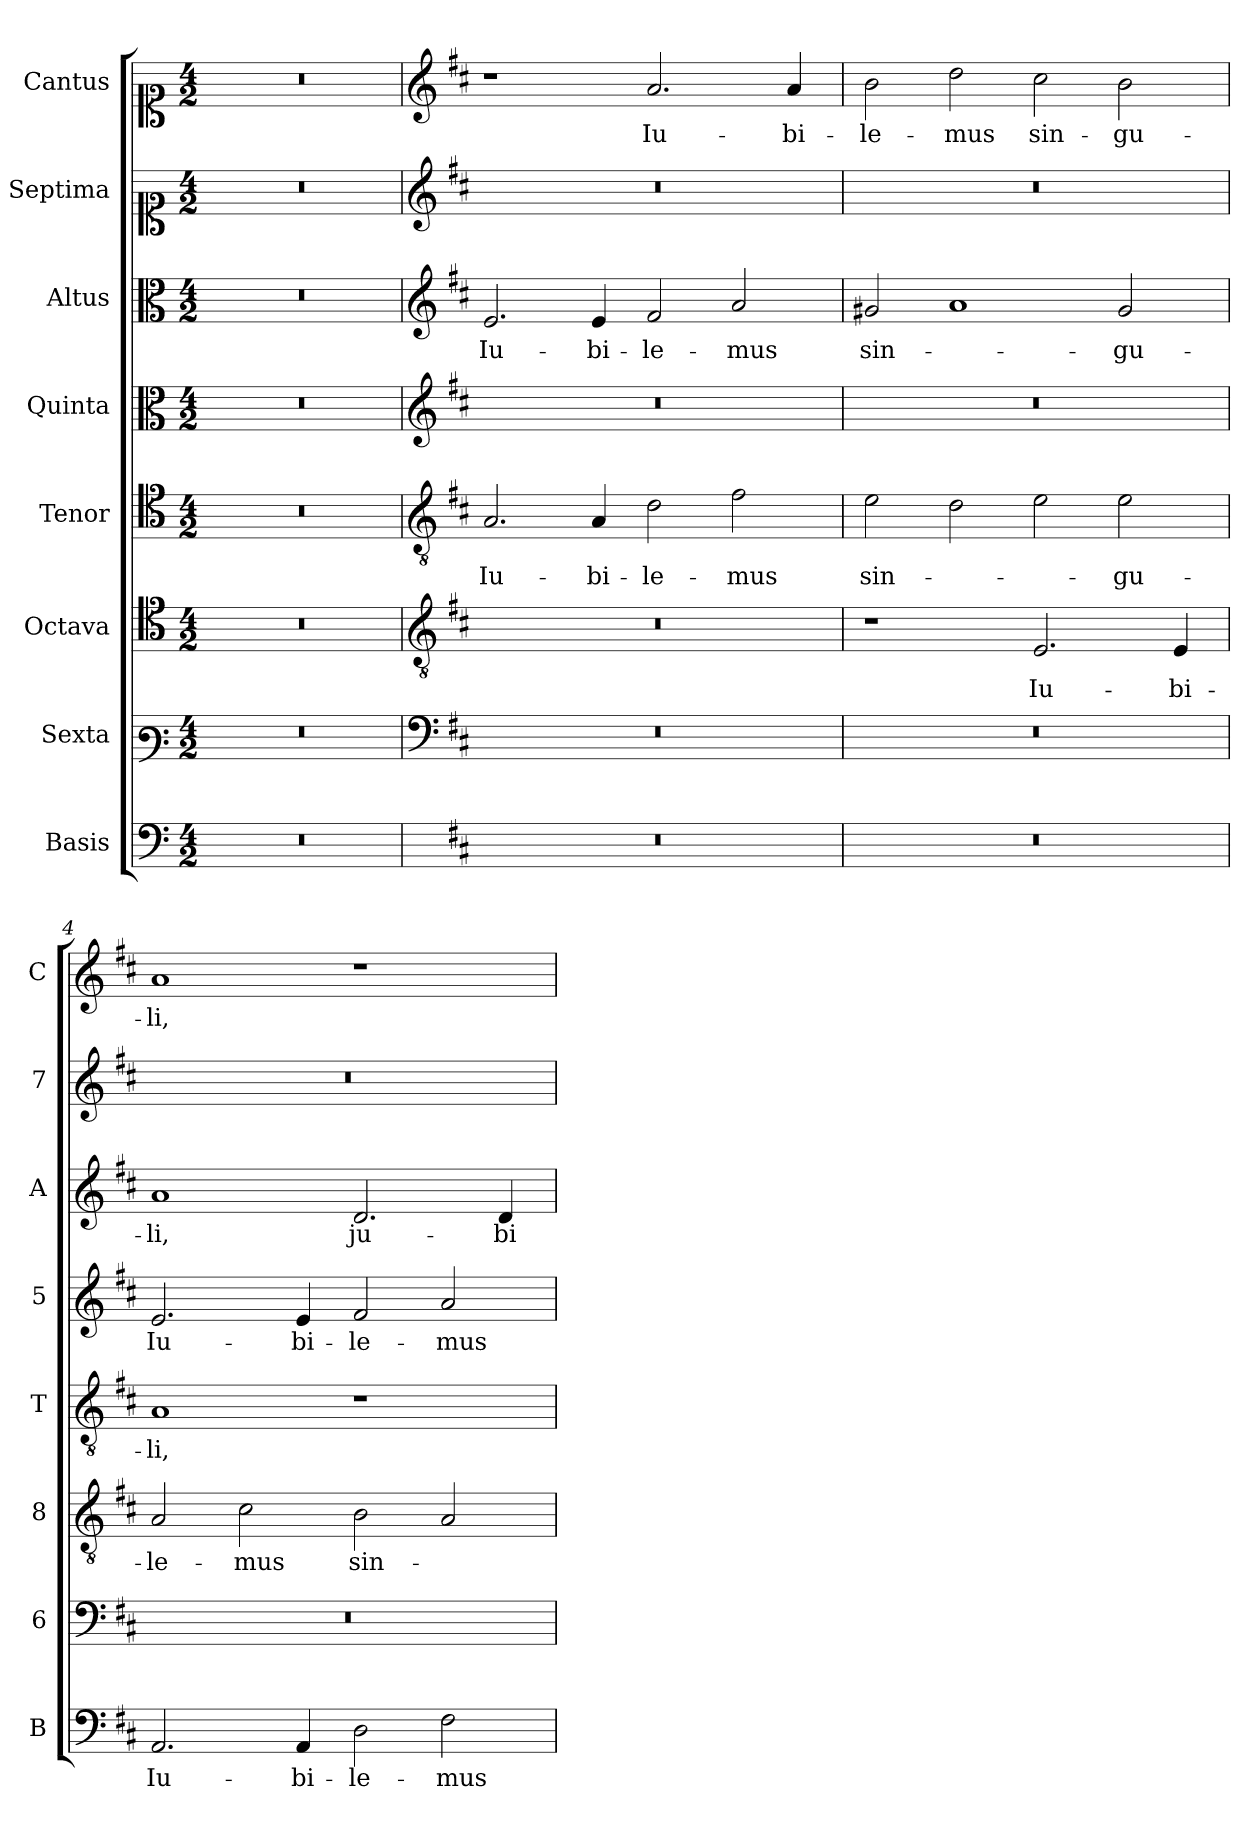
**kern	**text	**kern	**kern	**text	**kern	**text	**kern	**text	**kern	**text	**kern	**kern	**text
*part8	*part8	*part7	*part6	*part6	*part5	*part5	*part4	*part4	*part3	*part3	*part2	*part1	*part1
*staff8	*staff8	*staff7	*staff6	*staff6	*staff5	*staff5	*staff4	*staff4	*staff3	*staff3	*staff2	*staff1	*staff1
*I"Basis	*	*I"Sexta	*I"Octava	*	*I"Tenor	*	*I"Quinta	*	*I"Altus	*	*I"Septima	*I"Cantus	*
*I'B	*	*I'6	*I'8	*	*I'T	*	*I'5	*	*I'A	*	*I'7	*I'C	*
*clefF4	*	*clefF3	*clefC4	*	*clefC4	*	*clefC3	*	*clefC3	*	*clefC1	*clefC1	*
*k[]	*	*k[]	*k[]	*	*k[]	*	*k[]	*	*k[]	*	*k[]	*k[]	*
*C:	*	*C:	*C:	*	*C:	*	*C:	*	*C:	*	*C:	*C:	*
*M4/2	*	*M4/2	*M4/2	*	*M4/2	*	*M4/2	*	*M4/2	*	*M4/2	*M4/2	*
=1	=1	=1	=1	=1	=1	=1	=1	=1	=1	=1	=1	=1	=1
0r	.	0r	0r	.	0r	.	0r	.	0r	.	0r	0r	.
=2	=2	=2	=2	=2	=2	=2	=2	=2	=2	=2	=2	=2	=2
*	*	*clefF4	*clefGv2	*	*clefGv2	*	*clefG2	*	*clefG2	*	*clefG2	*clefG2	*
*k[f#c#]	*	*k[f#c#]	*k[f#c#]	*	*k[f#c#]	*	*k[f#c#]	*	*k[f#c#]	*	*k[f#c#]	*k[f#c#]	*
*D:	*	*D:	*D:	*	*D:	*	*D:	*	*D:	*	*D:	*D:	*
!	!	!	!	!	!	!LO:LY:b	!	!	!	!LO:LY:b	!	!	!
0r	.	0r	0r	.	2.A/	Iu-	0r	.	2.e/	Iu-	0r	1r	.
!	!	!	!	!	!	!LO:LY:b	!	!	!	!LO:LY:b	!	!	!
.	.	.	.	.	4A/	-bi-	.	.	4e/	-bi-	.	.	.
!	!	!	!	!	!	!LO:LY:b	!	!	!	!LO:LY:b	!	!	!LO:LY:b
.	.	.	.	.	2d\	-le-	.	.	2f#/	-le-	.	2.a/	Iu-
!	!	!	!	!	!	!LO:LY:b	!	!	!	!LO:LY:b	!	!	!
.	.	.	.	.	2f#\	-mus	.	.	2a/	-mus	.	.	.
!	!	!	!	!	!	!	!	!	!	!	!	!	!LO:LY:b
.	.	.	.	.	.	.	.	.	.	.	.	4a/	-bi-
=3	=3	=3	=3	=3	=3	=3	=3	=3	=3	=3	=3	=3	=3
!	!	!	!	!	!	!LO:LY:b	!	!	!	!LO:LY:b	!	!	!LO:LY:b
0r	.	0r	1r	.	2e\	sin-	0r	.	2g#X/	sin-	0r	2b\	-le-
!	!	!	!	!	!	!	!	!	!	!	!	!	!LO:LY:b
.	.	.	.	.	2d\	.	.	.	1a	.	.	2dd\	-mus
!	!	!	!	!LO:LY:b	!	!	!	!	!	!	!	!	!LO:LY:b
.	.	.	2.E/	Iu-	2e\	.	.	.	.	.	.	2cc#\	sin-
!	!	!	!	!	!	!LO:LY:b	!	!	!	!LO:LY:b	!	!	!LO:LY:b
.	.	.	.	.	2e\	-gu-	.	.	2g#/	-gu-	.	2b\	-gu-
!	!	!	!	!LO:LY:b	!	!	!	!	!	!	!	!	!
.	.	.	4E/	-bi-	.	.	.	.	.	.	.	.	.
=4	=4	=4	=4	=4	=4	=4	=4	=4	=4	=4	=4	=4	=4
!	!LO:LY:b	!	!	!LO:LY:b	!	!LO:LY:b	!	!LO:LY:b	!	!LO:LY:b	!	!	!LO:LY:b
2.AA/	Iu-	0r	2A/	-le-	1A	-li,	2.e/	Iu-	1a	-li,	0r	1a	-li,
!	!	!	!	!LO:LY:b	!	!	!	!	!	!	!	!	!
.	.	.	2c#\	-mus	.	.	.	.	.	.	.	.	.
!	!LO:LY:b	!	!	!	!	!	!	!LO:LY:b	!	!	!	!	!
4AA/	-bi-	.	.	.	.	.	4e/	-bi-	.	.	.	.	.
!	!LO:LY:b	!	!	!LO:LY:b	!	!	!	!LO:LY:b	!	!LO:LY:b	!	!	!
2D\	-le-	.	2B\	sin-	1r	.	2f#/	-le-	2.d/	ju-	.	1r	.
!	!LO:LY:b	!	!	!	!	!	!	!LO:LY:b	!	!	!	!	!
2F#\	-mus	.	2A/	.	.	.	2a/	-mus	.	.	.	.	.
!	!	!	!	!	!	!	!	!	!	!LO:LY:b	!	!	!
.	.	.	.	.	.	.	.	.	4d/	-bi-	.	.	.
=	=	=	=	=	=	=	=	=	=	=	=	=	=
*-	*-	*-	*-	*-	*-	*-	*-	*-	*-	*-	*-	*-	*-
